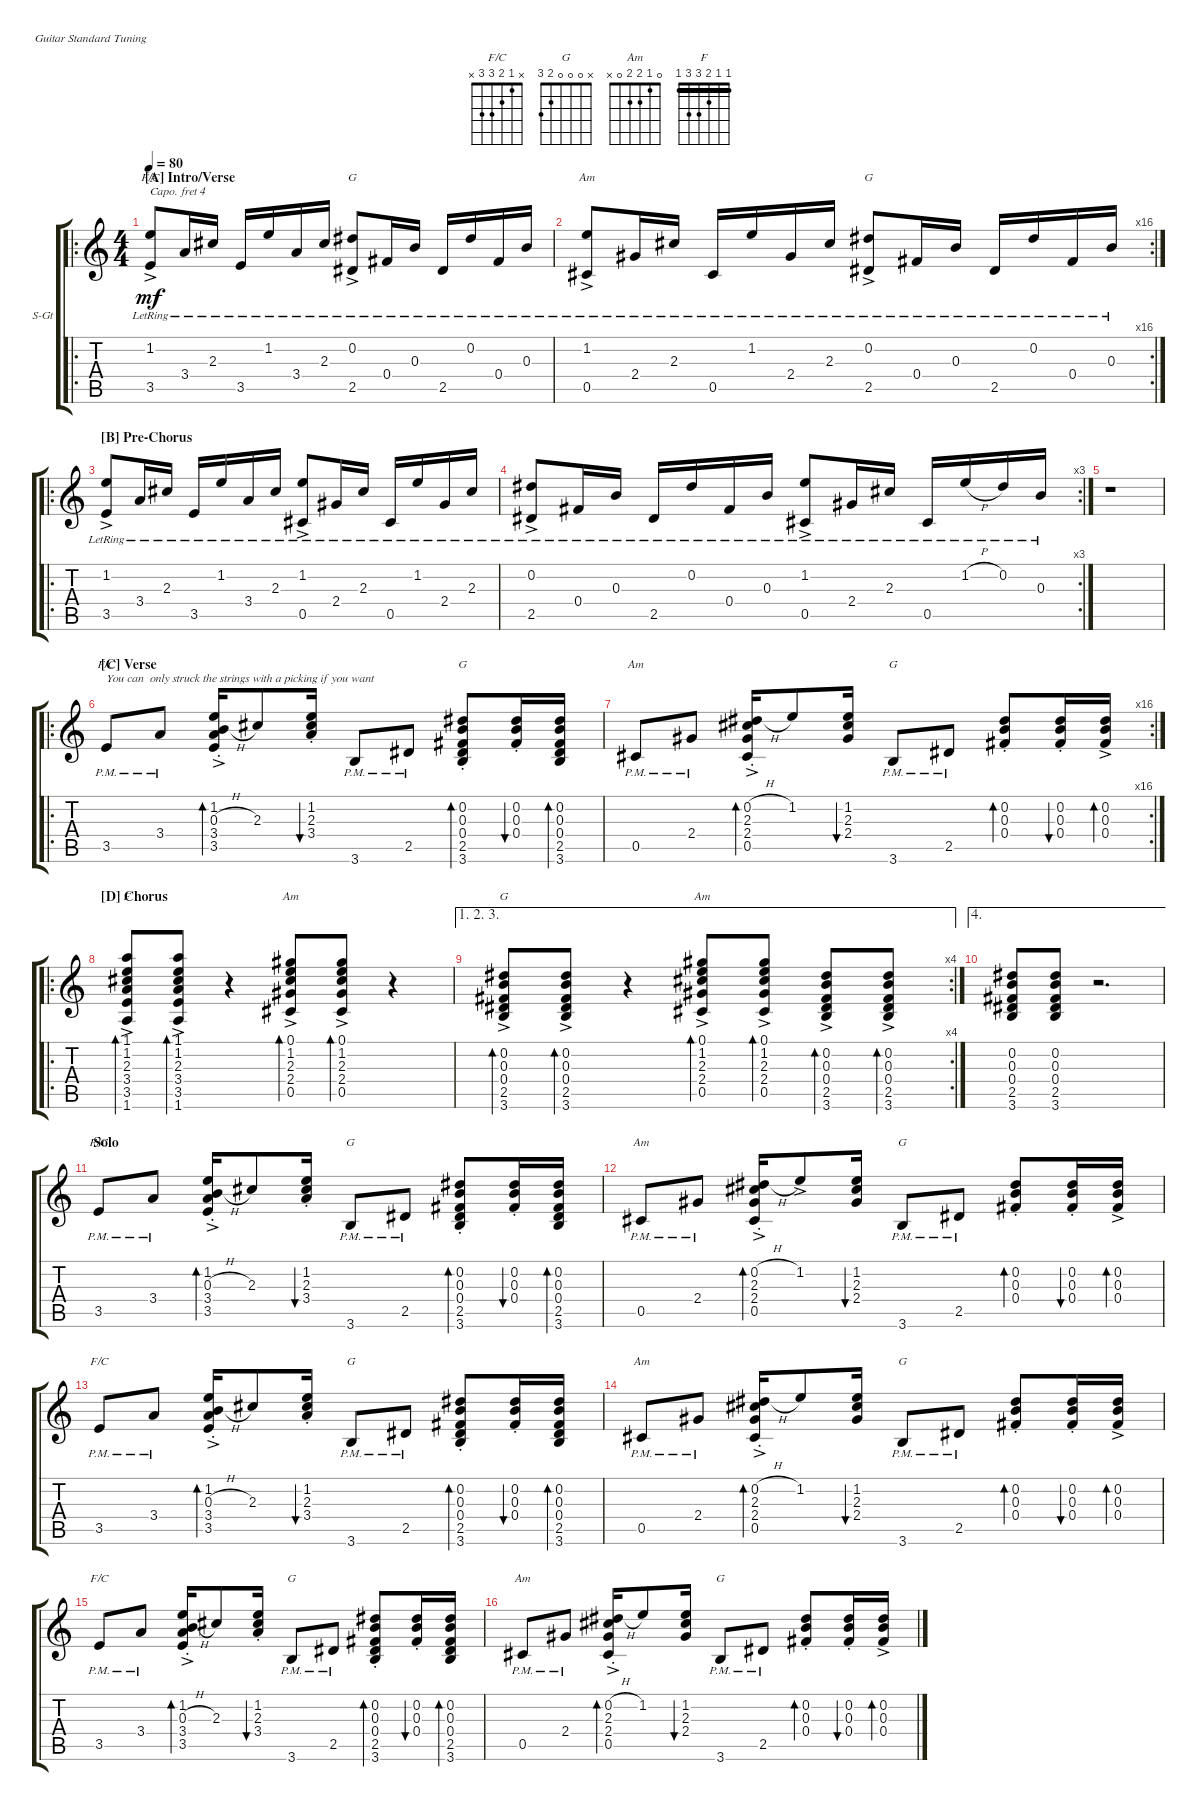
\defaultSystemsLayout 4
\bracketExtendMode groupsimilarinstruments
\firstSystemTrackNameOrientation horizontal
\otherSystemsTrackNameOrientation horizontal
\track ("Steel Guitar" "S-Gt") {instrument acousticguitarsteel}
\staff {score tabs}
\capo 4
\tuning (E4 B3 G3 D3 A2 E2)
\chord ("F/C" x 1 2 3 3 x)
\chord ("G" x 0 0 0 2 3)
\chord ("Am" 0 1 2 2 0 x)
\chord ("F" 1 1 2 3 3 1) {barre (1 1)}
\ro
\ts (4 4)
\section ("A" "Intro/Verse")
\tempo 80
\clef g2
\ks c
(3.5{ac lr} 1.2{ac lr}).8{ch "F/C" dy mf instrument acousticguitarsteel} 3.4{lr}.16 2.3{lr}.16 3.5{lr}.16 1.2{lr}.16 3.4{lr}.16 2.3{lr}.16 (2.5{ac lr} 0.2{lr}).8{ch "G"} 0.4{lr}.16 0.3{lr}.16 2.5{lr}.16 0.2{lr}.16 0.4{lr}.16 0.3{lr}.16 |
\rc 16
(0.5{ac lr} 1.2{lr}).8{ch "Am"} 2.4{lr}.16 2.3{lr}.16 0.5{lr}.16 1.2{lr}.16 2.4{lr}.16 2.3{lr}.16 (2.5{ac lr} 0.2{lr}).8{ch "G"} 0.4{lr}.16 0.3{lr}.16 2.5{lr}.16 0.2{lr}.16 0.4{lr}.16 0.3{lr}.16 |
\ro
\section ("B" "Pre-Chorus")
(3.5{ac lr} 1.2{ac lr}).8 3.4{lr}.16 2.3{lr}.16 3.5{lr}.16 1.2{lr}.16 3.4{lr}.16 2.3{lr}.16 (0.5{ac lr} 1.2{lr}).8 2.4{lr}.16 2.3{lr}.16 0.5{lr}.16 1.2{lr}.16 2.4{lr}.16 2.3{lr}.16 |
\rc 3
(2.5{ac lr} 0.2{lr}).8 0.4{lr}.16 0.3{lr}.16 2.5{lr}.16 0.2{lr}.16 0.4{lr}.16 0.3{lr}.16 (0.5{ac lr} 1.2{lr}).8 2.4{lr}.16 2.3{lr}.16 0.5{lr}.16 1.2{h lr}.16 0.2{lr}.16 0.3{lr}.16 |
r.1 |
\ro
\section ("C" "Verse")
3.5{pm}.8{ch "F/C" txt "You can  only struck the strings with a picking if you want"} 3.4{pm}.8 (3.5{ac st} 3.4{st} 0.3{h st} 1.2{st}).16{bd 30} 2.3.8 (3.4{st} 2.3 1.2).16{bu 30} 3.6{pm}.8 2.5{pm}.8 (3.6 2.5 0.4 0.3 0.2{st}).8{bd 30 ch "G"} (0.4 0.3 0.2{st}).16{bu 30} (0.4 0.3 0.2 2.5 3.6).16{bd 30} |
\rc 16
0.5{pm}.8{ch "Am"} 2.4{pm}.8 (2.4{st} 0.5{ac st} 2.3{st} 0.2{h st}).16{bd 30} 1.2.8 (1.2 2.3 2.4).16{bu 30} 3.6{pm}.8{ch "G"} 2.5{pm}.8 (0.3 0.2{st} 0.4).8{bd 30} (0.4 0.3 0.2{st}).16{bu 30} (0.2 0.3 0.4{ac}).16{bd 30} |
\ro
\section ("D" "Chorus")
(1.6{ac} 3.5 3.4 2.3 1.2 1.1).8{bd 30 ch "F"} (1.6{ac} 3.5 3.4 2.3 1.2 1.1).8{bd 30} r.4 (0.5{ac} 2.4 2.3 1.2 0.1).8{bd 30 ch "Am"} (0.5{ac} 2.4 2.3 1.2 0.1).8{bd 30} r.4 |
\ae (1 2 3)
\rc 4
(3.6{ac} 2.5 0.4 0.3 0.2).8{bd 30 ch "G"} (3.6{ac} 2.5 0.4 0.3 0.2).8{bd 30} r.4 (0.5{ac} 2.4 2.3 1.2 0.1).8{bd 30 ch "Am"} (0.5{ac} 2.4 2.3 1.2 0.1).8{bd 30} (3.6{ac} 2.5 0.4 0.3 0.2).8{bd 30} (3.6{ac} 2.5 0.4 0.3 0.2).8{bd 30} |
\ae 4
(3.6 2.5 0.4 0.3 0.2).8 (3.6 2.5 0.4 0.3 0.2).8 r.2{d} |
\section ("" "Solo")
3.5{pm}.8{ch "F/C"} 3.4{pm}.8 (3.5{ac st} 3.4{st} 0.3{h st} 1.2{st}).16{bd 30} 2.3.8 (3.4{st} 2.3 1.2).16{bu 30} 3.6{pm}.8{ch "G"} 2.5{pm}.8 (3.6 2.5 0.4 0.3 0.2{st}).8{bd 30} (0.4 0.3 0.2{st}).16{bu 30} (0.4 0.3 0.2 2.5 3.6).16{bd 30} |
0.5{pm}.8{ch "Am"} 2.4{pm}.8 (2.4{st} 0.5{st} 2.3{st} 0.2{h ac st}).16{bd 30} 1.2{ac}.8 (1.2 2.3 2.4).16{bu 30} 3.6{pm}.8{ch "G"} 2.5{pm}.8 (0.3 0.2{st} 0.4).8{bd 30} (0.4 0.3 0.2{st}).16{bu 30} (0.2 0.3 0.4{ac}).16{bd 30} |
3.5{pm}.8{ch "F/C"} 3.4{pm}.8 (3.5{ac st} 3.4{st} 0.3{h st} 1.2{st}).16{bd 30} 2.3.8 (3.4{st} 2.3 1.2).16{bu 30} 3.6{pm}.8{ch "G"} 2.5{pm}.8 (3.6 2.5 0.4 0.3 0.2{st}).8{bd 30} (0.4 0.3 0.2{st}).16{bu 30} (0.4 0.3 0.2 2.5 3.6).16{bd 30} |
0.5{pm}.8{ch "Am"} 2.4{pm}.8 (2.4{st} 0.5{st} 2.3{st} 0.2{h ac st}).16{bd 30} 1.2.8 (1.2 2.3 2.4).16{bu 30} 3.6{pm}.8{ch "G"} 2.5{pm}.8 (0.3 0.2{st} 0.4).8{bd 30} (0.4 0.3 0.2{st}).16{bu 30} (0.2 0.3 0.4{ac}).16{bd 30} |
3.5{pm}.8{ch "F/C"} 3.4{pm}.8 (3.5{ac st} 3.4{st} 0.3{h st} 1.2{st}).16{bd 30} 2.3.8 (3.4{st} 2.3 1.2).16{bu 30} 3.6{pm}.8{ch "G"} 2.5{pm}.8 (3.6 2.5 0.4 0.3 0.2{st}).8{bd 30} (0.4 0.3 0.2{st}).16{bu 30} (0.4 0.3 0.2 2.5 3.6).16{bd 30} |
0.5{pm}.8{ch "Am"} 2.4{pm}.8 (2.4{st} 0.5{ac st} 2.3{st} 0.2{h st}).16{bd 30} 1.2.8 (1.2 2.3 2.4).16{bu 30} 3.6{pm}.8{ch "G"} 2.5{pm}.8 (0.3 0.2{st} 0.4).8{bd 30} (0.4 0.3 0.2{st}).16{bu 30} (0.2 0.3 0.4{ac}).16{bd 30}
